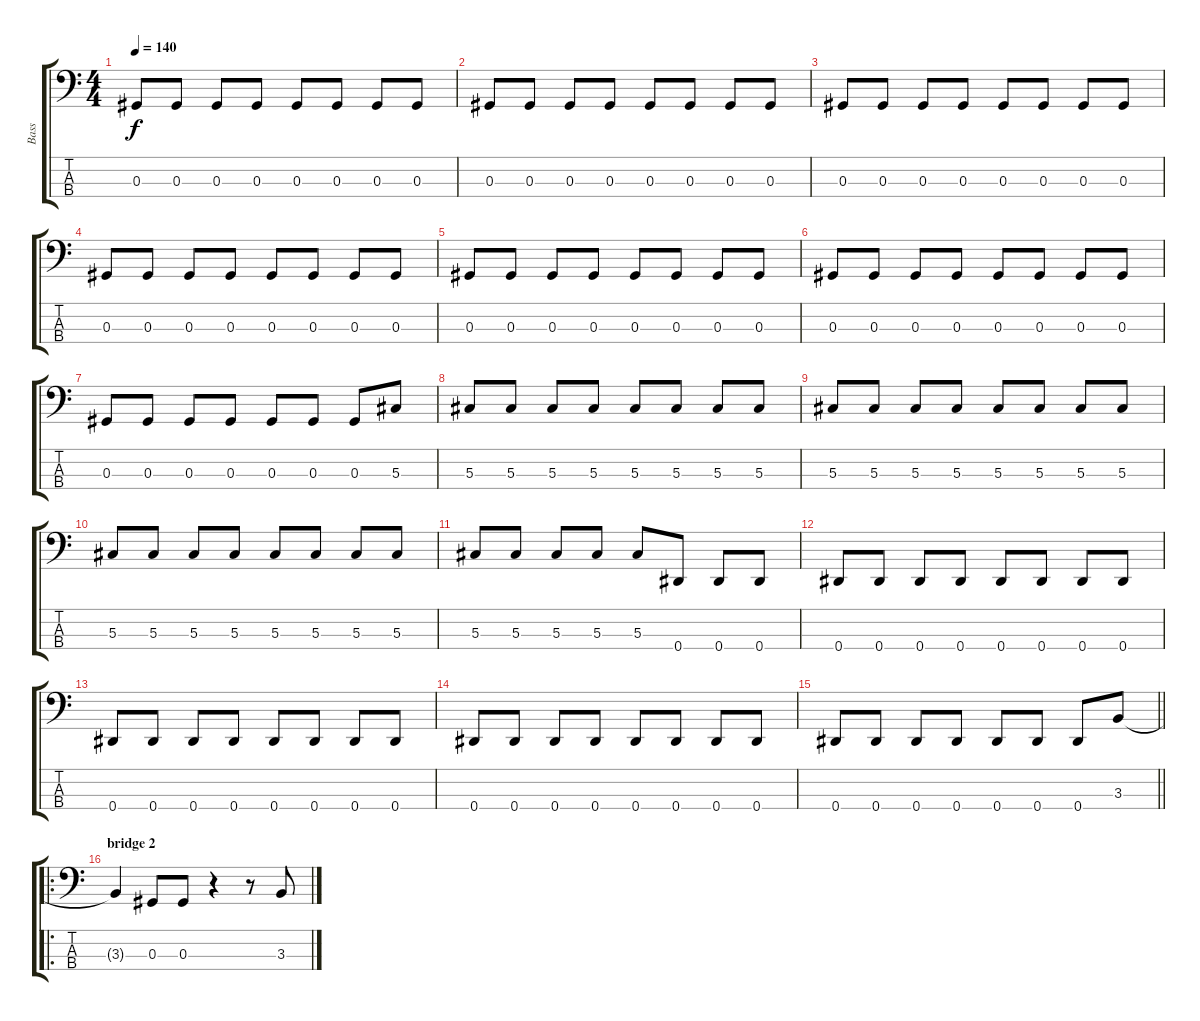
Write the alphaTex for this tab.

\track ("Bass" "Bass") {instrument electricbassfinger}
\staff {score tabs}
\tuning (Gb2 Db2 Ab1 Eb1) {hide}
\ts (4 4)
\tempo 140
\clef f4
\ks c
0.3.8{dy f} 0.3.8 0.3.8 0.3.8 0.3.8 0.3.8 0.3.8 0.3.8 |
0.3.8 0.3.8 0.3.8 0.3.8 0.3.8 0.3.8 0.3.8 0.3.8 |
0.3.8 0.3.8 0.3.8 0.3.8 0.3.8 0.3.8 0.3.8 0.3.8 |
0.3.8 0.3.8 0.3.8 0.3.8 0.3.8 0.3.8 0.3.8 0.3.8 |
0.3.8 0.3.8 0.3.8 0.3.8 0.3.8 0.3.8 0.3.8 0.3.8 |
0.3.8 0.3.8 0.3.8 0.3.8 0.3.8 0.3.8 0.3.8 0.3.8 |
0.3.8 0.3.8 0.3.8 0.3.8 0.3.8 0.3.8 0.3.8 5.3.8 |
5.3.8 5.3.8 5.3.8 5.3.8 5.3.8 5.3.8 5.3.8 5.3.8 |
5.3.8 5.3.8 5.3.8 5.3.8 5.3.8 5.3.8 5.3.8 5.3.8 |
5.3.8 5.3.8 5.3.8 5.3.8 5.3.8 5.3.8 5.3.8 5.3.8 |
5.3.8 5.3.8 5.3.8 5.3.8 5.3.8 0.4.8 0.4.8 0.4.8 |
0.4.8 0.4.8 0.4.8 0.4.8 0.4.8 0.4.8 0.4.8 0.4.8 |
0.4.8 0.4.8 0.4.8 0.4.8 0.4.8 0.4.8 0.4.8 0.4.8 |
0.4.8 0.4.8 0.4.8 0.4.8 0.4.8 0.4.8 0.4.8 0.4.8 |
\barLineRight lightlight
0.4.8 0.4.8 0.4.8 0.4.8 0.4.8 0.4.8 0.4.8 3.3.8 |
\ro
\section ("" "bridge 2")
3.3{t}.4 0.3.8 0.3.8 r.4 r.8 3.3.8
